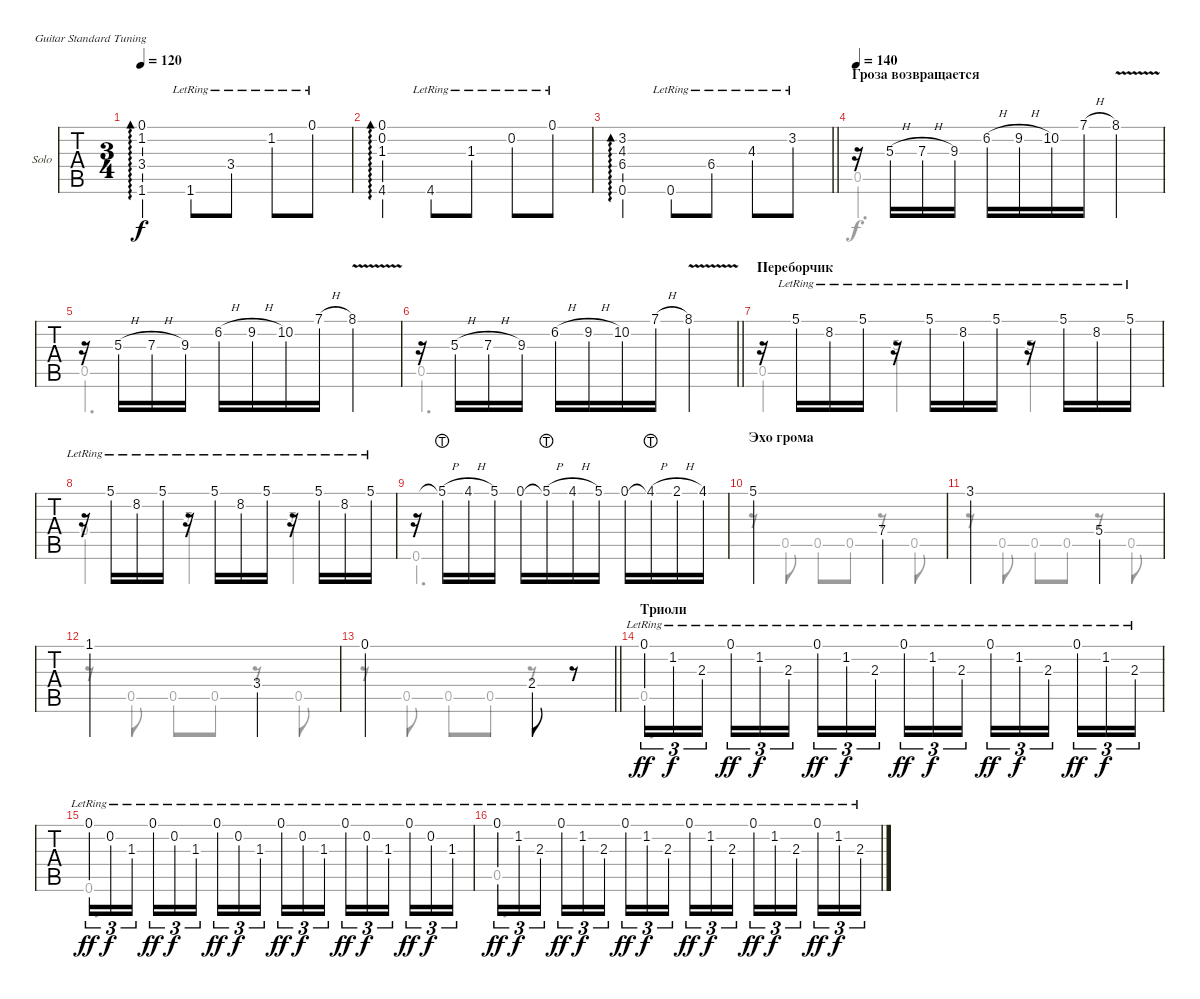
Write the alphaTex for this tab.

\bracketExtendMode groupsimilarinstruments
\firstSystemTrackNameOrientation horizontal
\otherSystemsTrackNameOrientation horizontal
\track ("Solo Guitar" "Solo") {instrument acousticguitarsteel}
\staff {tabs}
\tuning (E4 B3 G3 D3 A2 E2)
\voice
\ts (3 4)
\tempo 120
\clef g2
\ks c
(3.4 1.2 0.1 1.6).4{ad 0 dy f} 1.6{lr}.8 3.4{lr}.8{legatoorigin} 1.2{lr}.8{legatoorigin} 0.1{lr}.8 |
(1.3 0.2 4.6 0.1).4{ad 0} 4.6{lr}.8 1.3{lr}.8{legatoorigin} 0.2{lr}.8{legatoorigin} 0.1{lr}.8 |
\barLineRight lightlight
(3.2 6.4 4.3 0.6).4{ad 0} 0.6{lr}.8 6.4{lr}.8{legatoorigin} 4.3{lr}.8{legatoorigin} 3.2{lr}.8 |
\section ("" "Гроза возвращается")
\tempo 140
r.16 5.3{h}.16 7.3{h}.16 9.3.16 6.2{h}.16 9.2{h}.16 10.2.16 7.1{h}.16 8.1{v}.4 |
r.16 5.3{h}.16 7.3{h}.16 9.3.16 6.2{h}.16 9.2{h}.16 10.2.16 7.1{h}.16 8.1{v}.4 |
\barLineRight lightlight
r.16 5.3{h}.16 7.3{h}.16 9.3.16 6.2{h}.16 9.2{h}.16 10.2.16 7.1{h}.16 8.1{v}.4 |
\section ("" "Переборчик")
r.16 5.1{lr}.16 8.2{lr}.16 5.1{lr}.16 r.16 5.1{lr}.16 8.2{lr}.16 5.1{lr}.16 r.16 5.1{lr}.16 8.2{lr}.16 5.1{lr}.16 |
r.16 5.1{lr}.16 8.2{lr}.16 5.1{lr}.16 r.16 5.1{lr}.16 8.2{lr}.16 5.1{lr}.16 r.16 5.1{lr}.16 8.2{lr}.16 5.1{lr}.16 |
r.16 5.1{h lht}.16 4.1{h}.16 5.1.16 0.1.16 5.1{h lht}.16 4.1{h}.16 5.1.16 0.1.16 4.1{h lht}.16 2.1{h}.16 4.1.16 |
\section ("" "Эхо грома")
5.1.2 7.4.4 |
3.1.2 5.4.4 |
1.1.2 3.4.4 |
\barLineRight lightlight
0.1.2 2.4.8 r.8 |
\section ("" "Триоли")
0.1{lr}.16{tu (3 2) dy ff} 1.2{lr}.16{tu (3 2) dy f} 2.3{lr}.16{tu (3 2)} 0.1{lr}.16{tu (3 2) dy ff} 1.2{lr}.16{tu (3 2) dy f} 2.3{lr}.16{tu (3 2)} 0.1{lr}.16{tu (3 2) dy ff} 1.2{lr}.16{tu (3 2) dy f} 2.3{lr}.16{tu (3 2)} 0.1{lr}.16{tu (3 2) dy ff} 1.2{lr}.16{tu (3 2) dy f} 2.3{lr}.16{tu (3 2)} 0.1{lr}.16{tu (3 2) dy ff} 1.2{lr}.16{tu (3 2) dy f} 2.3{lr}.16{tu (3 2)} 0.1{lr}.16{tu (3 2) dy ff} 1.2{lr}.16{tu (3 2) dy f} 2.3{lr}.16{tu (3 2)} |
0.1{lr}.16{tu (3 2) dy ff} 0.2{lr}.16{tu (3 2) dy f} 1.3{lr}.16{tu (3 2)} 0.1{lr}.16{tu (3 2) dy ff} 0.2{lr}.16{tu (3 2) dy f} 1.3{lr}.16{tu (3 2)} 0.1{lr}.16{tu (3 2) dy ff} 0.2{lr}.16{tu (3 2) dy f} 1.3{lr}.16{tu (3 2)} 0.1{lr}.16{tu (3 2) dy ff} 0.2{lr}.16{tu (3 2) dy f} 1.3{lr}.16{tu (3 2)} 0.1{lr}.16{tu (3 2) dy ff} 0.2{lr}.16{tu (3 2) dy f} 1.3{lr}.16{tu (3 2)} 0.1{lr}.16{tu (3 2) dy ff} 0.2{lr}.16{tu (3 2) dy f} 1.3{lr}.16{tu (3 2)} |
0.1{lr}.16{tu (3 2) dy ff} 1.2{lr}.16{tu (3 2) dy f} 2.3{lr}.16{tu (3 2)} 0.1{lr}.16{tu (3 2) dy ff} 1.2{lr}.16{tu (3 2) dy f} 2.3{lr}.16{tu (3 2)} 0.1{lr}.16{tu (3 2) dy ff} 1.2{lr}.16{tu (3 2) dy f} 2.3{lr}.16{tu (3 2)} 0.1{lr}.16{tu (3 2) dy ff} 1.2{lr}.16{tu (3 2) dy f} 2.3{lr}.16{tu (3 2)} 0.1{lr}.16{tu (3 2) dy ff} 1.2{lr}.16{tu (3 2) dy f} 2.3{lr}.16{tu (3 2)} 0.1{lr}.16{tu (3 2) dy ff} 1.2{lr}.16{tu (3 2) dy f} 2.3{lr}.16{tu (3 2)}
\voice
\clef g2
\ottava regular
\simile none
\ks c
|
|
\barLineRight lightlight
|
0.5.2{d} |
0.5.2{d} |
\barLineRight lightlight
0.5.2{d} |
0.5.4 5.3.4 5.3.4 |
0.4.4 7.3.4 7.3.4 |
0.6.2{d} |
r.8 0.5.8 0.5.8 0.5.8 r.8 0.5.8 |
r.8 0.5.8 0.5.8 0.5.8 r.8 0.5.8 |
r.8 0.5.8 0.5.8 0.5.8 r.8 0.5.8 |
\barLineRight lightlight
r.8 0.5.8 0.5.8 0.5.8 r.8 |
0.5.2{d} |
0.6.2{d} |
0.5.2{d}
